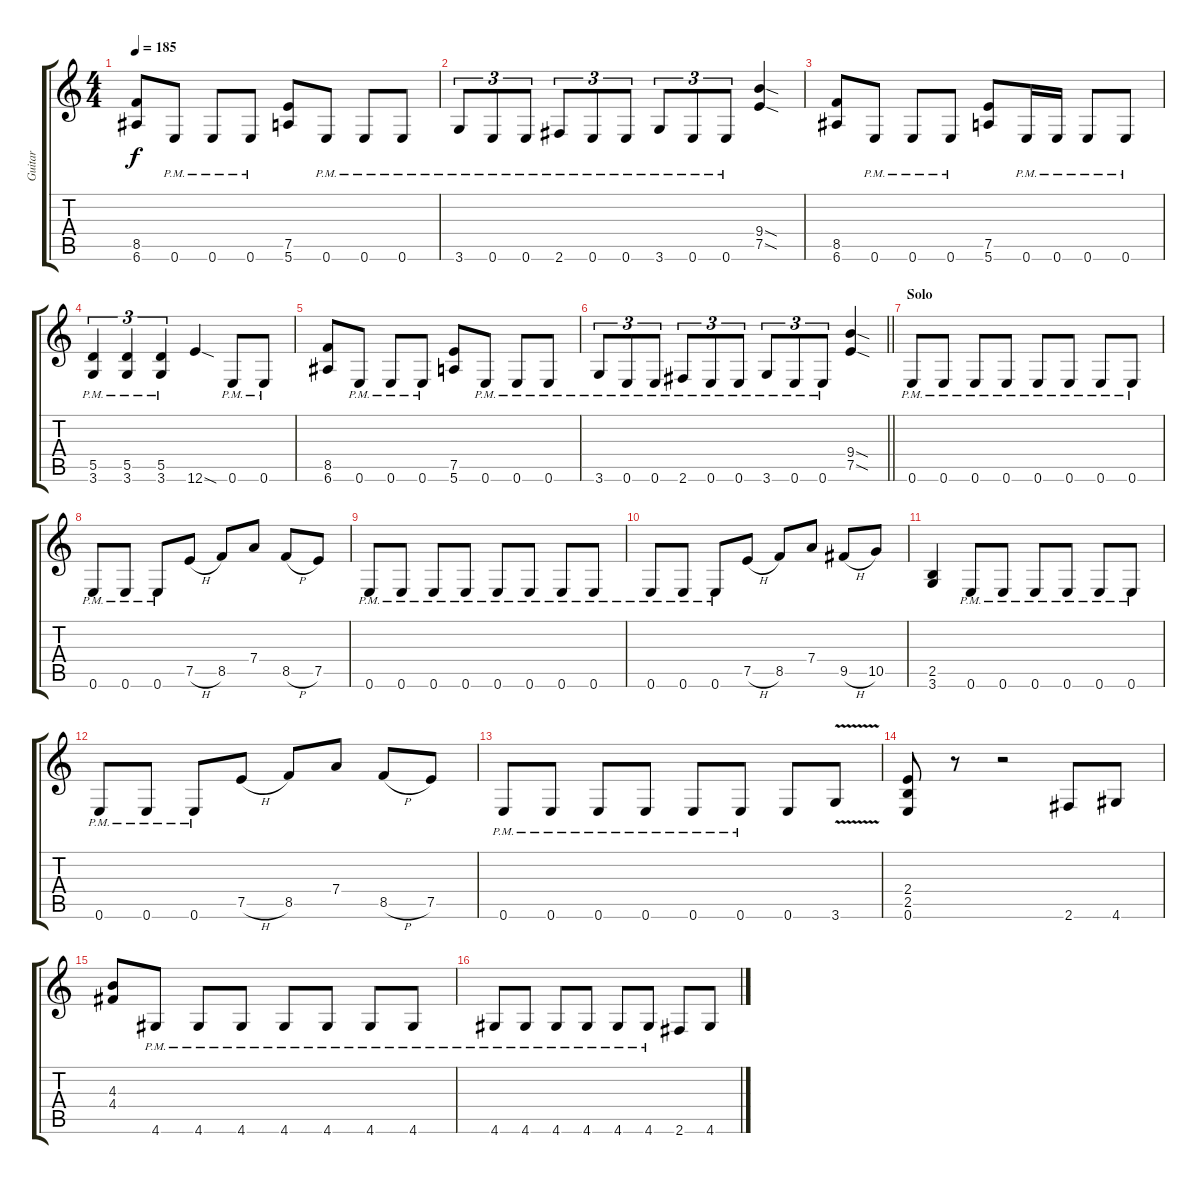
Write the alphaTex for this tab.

\track ("Guitar" "Guitar") {instrument distortionguitar}
\staff {score tabs}
\tuning (E4 B3 G3 D3 A2 E2) {hide}
\ts (4 4)
\tempo 185
\clef g2
\ks c
(8.5 6.6).8{dy f} 0.6{pm}.8 0.6{pm}.8 0.6{pm}.8 (7.5 5.6).8 0.6{pm}.8 0.6{pm}.8 0.6{pm}.8 |
3.6{pm}.8{tu (3 2)} 0.6{pm}.8{tu (3 2)} 0.6{pm}.8{tu (3 2)} 2.6{pm}.8{tu (3 2)} 0.6{pm}.8{tu (3 2)} 0.6{pm}.8{tu (3 2)} 3.6{pm}.8{tu (3 2)} 0.6{pm}.8{tu (3 2)} 0.6{pm}.8{tu (3 2)} (9.4{sod} 7.5{sod}).4 |
(8.5 6.6).8 0.6{pm}.8 0.6{pm}.8 0.6{pm}.8 (7.5 5.6).8 0.6{pm}.16 0.6{pm}.16 0.6{pm}.8 0.6{pm}.8 |
(5.5{pm} 3.6{pm}).4{tu (3 2)} (5.5{pm} 3.6{pm}).4{tu (3 2)} (5.5{pm} 3.6{pm}).4{tu (3 2)} 12.6{sod}.4 0.6{pm}.8 0.6{pm}.8 |
(8.5 6.6).8 0.6{pm}.8 0.6{pm}.8 0.6{pm}.8 (7.5 5.6).8 0.6{pm}.8 0.6{pm}.8 0.6{pm}.8 |
\barLineRight lightlight
3.6{pm}.8{tu (3 2)} 0.6{pm}.8{tu (3 2)} 0.6{pm}.8{tu (3 2)} 2.6{pm}.8{tu (3 2)} 0.6{pm}.8{tu (3 2)} 0.6{pm}.8{tu (3 2)} 3.6{pm}.8{tu (3 2)} 0.6{pm}.8{tu (3 2)} 0.6{pm}.8{tu (3 2)} (9.4{sod} 7.5{sod}).4 |
\section ("" "Solo")
0.6{pm}.8 0.6{pm}.8 0.6{pm}.8 0.6{pm}.8 0.6{pm}.8 0.6{pm}.8 0.6{pm}.8 0.6{pm}.8 |
0.6{pm}.8 0.6{pm}.8 0.6{pm}.8 7.5{h}.8 8.5.8 7.4.8 8.5{h}.8 7.5.8 |
0.6{pm}.8 0.6{pm}.8 0.6{pm}.8 0.6{pm}.8 0.6{pm}.8 0.6{pm}.8 0.6{pm}.8 0.6{pm}.8 |
0.6{pm}.8 0.6{pm}.8 0.6{pm}.8 7.5{h}.8 8.5.8 7.4.8 9.5{h}.8 10.5.8 |
(2.5 3.6).4 0.6{pm}.8 0.6{pm}.8 0.6{pm}.8 0.6{pm}.8 0.6{pm}.8 0.6{pm}.8 |
0.6{pm}.8 0.6{pm}.8 0.6{pm}.8 7.5{h}.8 8.5.8 7.4.8 8.5{h}.8 7.5.8 |
0.6{pm}.8 0.6{pm}.8 0.6{pm}.8 0.6{pm}.8 0.6{pm}.8 0.6{pm}.8 0.6.8 3.6{v}.8 |
(2.4 2.5 0.6).8 r.8 r.2 2.6.8 4.6.8 |
(4.3 4.4).8 4.6{pm}.8 4.6{pm}.8 4.6{pm}.8 4.6{pm}.8 4.6{pm}.8 4.6{pm}.8 4.6{pm}.8 |
4.6{pm}.8 4.6{pm}.8 4.6{pm}.8 4.6{pm}.8 4.6{pm}.8 4.6{pm}.8 2.6.8 4.6.8
